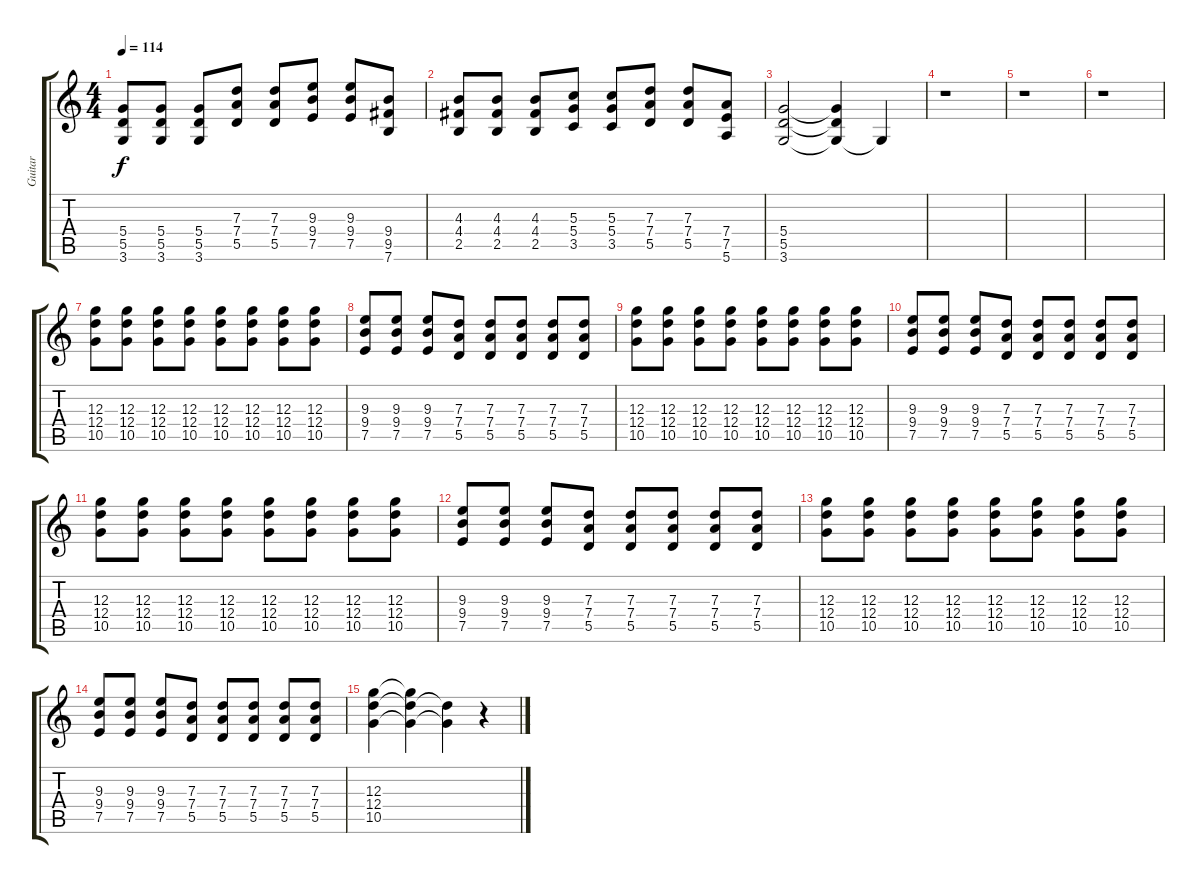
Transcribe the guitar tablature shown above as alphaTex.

\track ("Guitar" "Guitar") {instrument distortionguitar}
\staff {score tabs}
\tuning (E4 B3 G3 D3 A2 E2) {hide}
\ts (4 4)
\tempo 114
\clef g2
\ks c
(5.4 5.5 3.6).8{dy f} (5.4 5.5 3.6).8 (5.4 5.5 3.6).8 (7.3 7.4 5.5).8 (7.3 7.4 5.5).8 (9.3 9.4 7.5).8 (9.3 9.4 7.5).8 (9.4 9.5 7.6).8 |
(4.3 4.4 2.5).8 (4.3 4.4 2.5).8 (4.3 4.4 2.5).8 (5.3 5.4 3.5).8 (5.3 5.4 3.5).8 (7.3 7.4 5.5).8 (7.3 7.4 5.5).8 (7.4 7.5 5.6).8 |
(5.4 5.5 3.6).2 (5.4{t} 5.5{t} 3.6{t}).4 3.6{t}.4 |
r.1 |
r.1 |
r.1 |
(12.3 12.4 10.5).8 (12.3 12.4 10.5).8 (12.3 12.4 10.5).8 (12.3 12.4 10.5).8 (12.3 12.4 10.5).8 (12.3 12.4 10.5).8 (12.3 12.4 10.5).8 (12.3 12.4 10.5).8 |
(9.3 9.4 7.5).8 (9.3 9.4 7.5).8 (9.3 9.4 7.5).8 (7.3 7.4 5.5).8 (7.3 7.4 5.5).8 (7.3 7.4 5.5).8 (7.3 7.4 5.5).8 (7.3 7.4 5.5).8 |
(12.3 12.4 10.5).8 (12.3 12.4 10.5).8 (12.3 12.4 10.5).8 (12.3 12.4 10.5).8 (12.3 12.4 10.5).8 (12.3 12.4 10.5).8 (12.3 12.4 10.5).8 (12.3 12.4 10.5).8 |
(9.3 9.4 7.5).8 (9.3 9.4 7.5).8 (9.3 9.4 7.5).8 (7.3 7.4 5.5).8 (7.3 7.4 5.5).8 (7.3 7.4 5.5).8 (7.3 7.4 5.5).8 (7.3 7.4 5.5).8 |
(12.3 12.4 10.5).8 (12.3 12.4 10.5).8 (12.3 12.4 10.5).8 (12.3 12.4 10.5).8 (12.3 12.4 10.5).8 (12.3 12.4 10.5).8 (12.3 12.4 10.5).8 (12.3 12.4 10.5).8 |
(9.3 9.4 7.5).8 (9.3 9.4 7.5).8 (9.3 9.4 7.5).8 (7.3 7.4 5.5).8 (7.3 7.4 5.5).8 (7.3 7.4 5.5).8 (7.3 7.4 5.5).8 (7.3 7.4 5.5).8 |
(12.3 12.4 10.5).8 (12.3 12.4 10.5).8 (12.3 12.4 10.5).8 (12.3 12.4 10.5).8 (12.3 12.4 10.5).8 (12.3 12.4 10.5).8 (12.3 12.4 10.5).8 (12.3 12.4 10.5).8 |
(9.3 9.4 7.5).8 (9.3 9.4 7.5).8 (9.3 9.4 7.5).8 (7.3 7.4 5.5).8 (7.3 7.4 5.5).8 (7.3 7.4 5.5).8 (7.3 7.4 5.5).8 (7.3 7.4 5.5).8 |
(12.3 12.4 10.5).4 (12.3{t} 12.4{t} 10.5{t}).4 (12.4{t} 10.5{t}).4 r.4
